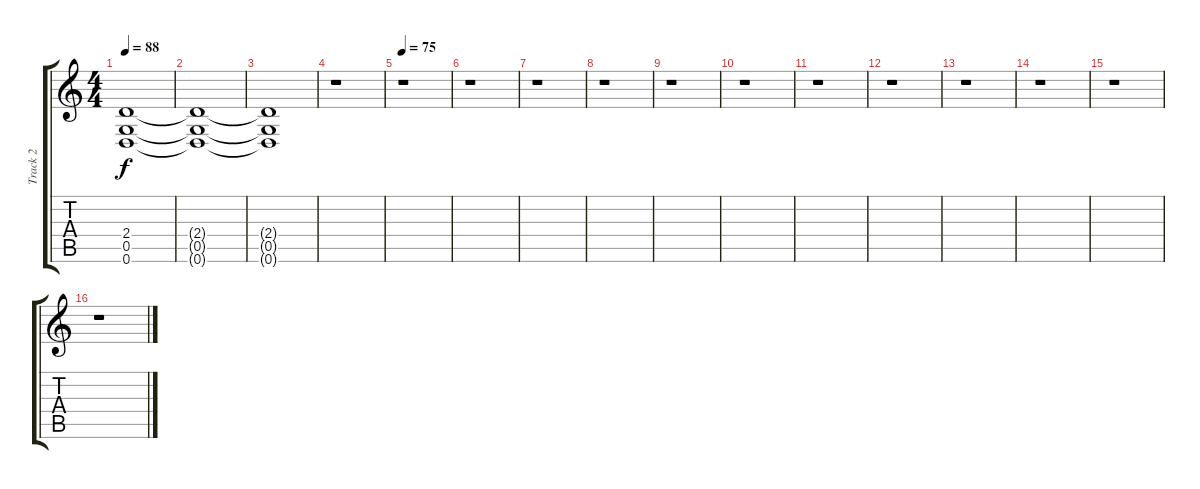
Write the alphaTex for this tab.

\track ("Track 2" "Track 2") {instrument overdrivenguitar}
\staff {score tabs}
\tuning (D4 A3 F3 C3 G2 D2) {hide}
\ts (4 4)
\tempo 88
\clef g2
\ks c
(2.4{t} 0.5{t} 0.6{t}).1{dy f} |
(2.4{t} 0.5{t} 0.6{t}).1 |
(2.4{t} 0.5{t} 0.6{t}).1 |
r.1 |
\tempo 75
r.1 |
r.1 |
r.1 |
r.1 |
r.1 |
r.1 |
r.1 |
r.1 |
r.1 |
r.1 |
r.1 |
r.1
